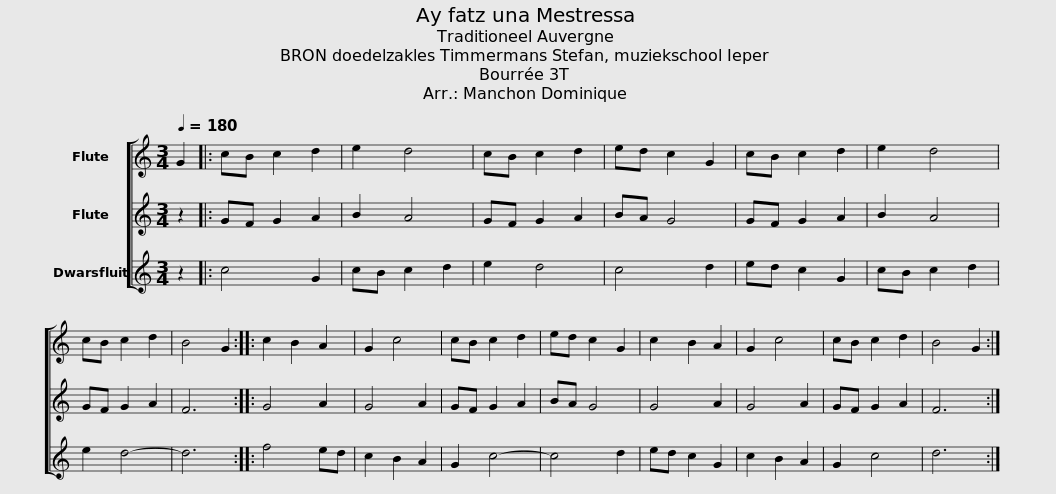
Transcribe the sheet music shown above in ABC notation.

X:1
%%score [ 1 2 3 ]
L:1/8
Q:1/4=180
M:3/4
I:linebreak $
K:C
V:1 treble
V:2 treble
V:3 treble
V:1
 G2 |: cB c2 d2 | e2 d4 | cB c2 d2 | ed c2 G2 | %5
 cB c2 d2 | e2 d4 | cB c2 d2 | B4 G2 :: c2 B2 A2 | %10
 G2 c4 | cB c2 d2 |$ ed c2 G2 | c2 B2 A2 | G2 c4 | %15
 cB c2 d2 | B4 G2 :| %17
V:2
 z2 |: GF G2 A2 | B2 A4 | GF G2 A2 | BA G4 | %5
 GF G2 A2 | B2 A4 | GF G2 A2 | F6 :: G4 A2 | %10
 G4 A2 | GF G2 A2 |$ BA G4 | G4 A2 | G4 A2 | %15
 GF G2 A2 | F6 :| %17
V:3
 z2 |: c4 G2 | cB c2 d2 | e2 d4 | c4 d2 | %5
 ed c2 G2 | cB c2 d2 | e2 d4- | d6 :: f4 ed | %10
 c2 B2 A2 | G2 c4- |$ c4 d2 | ed c2 G2 | c2 B2 A2 | %15
 G2 c4 | d6 :| %17
